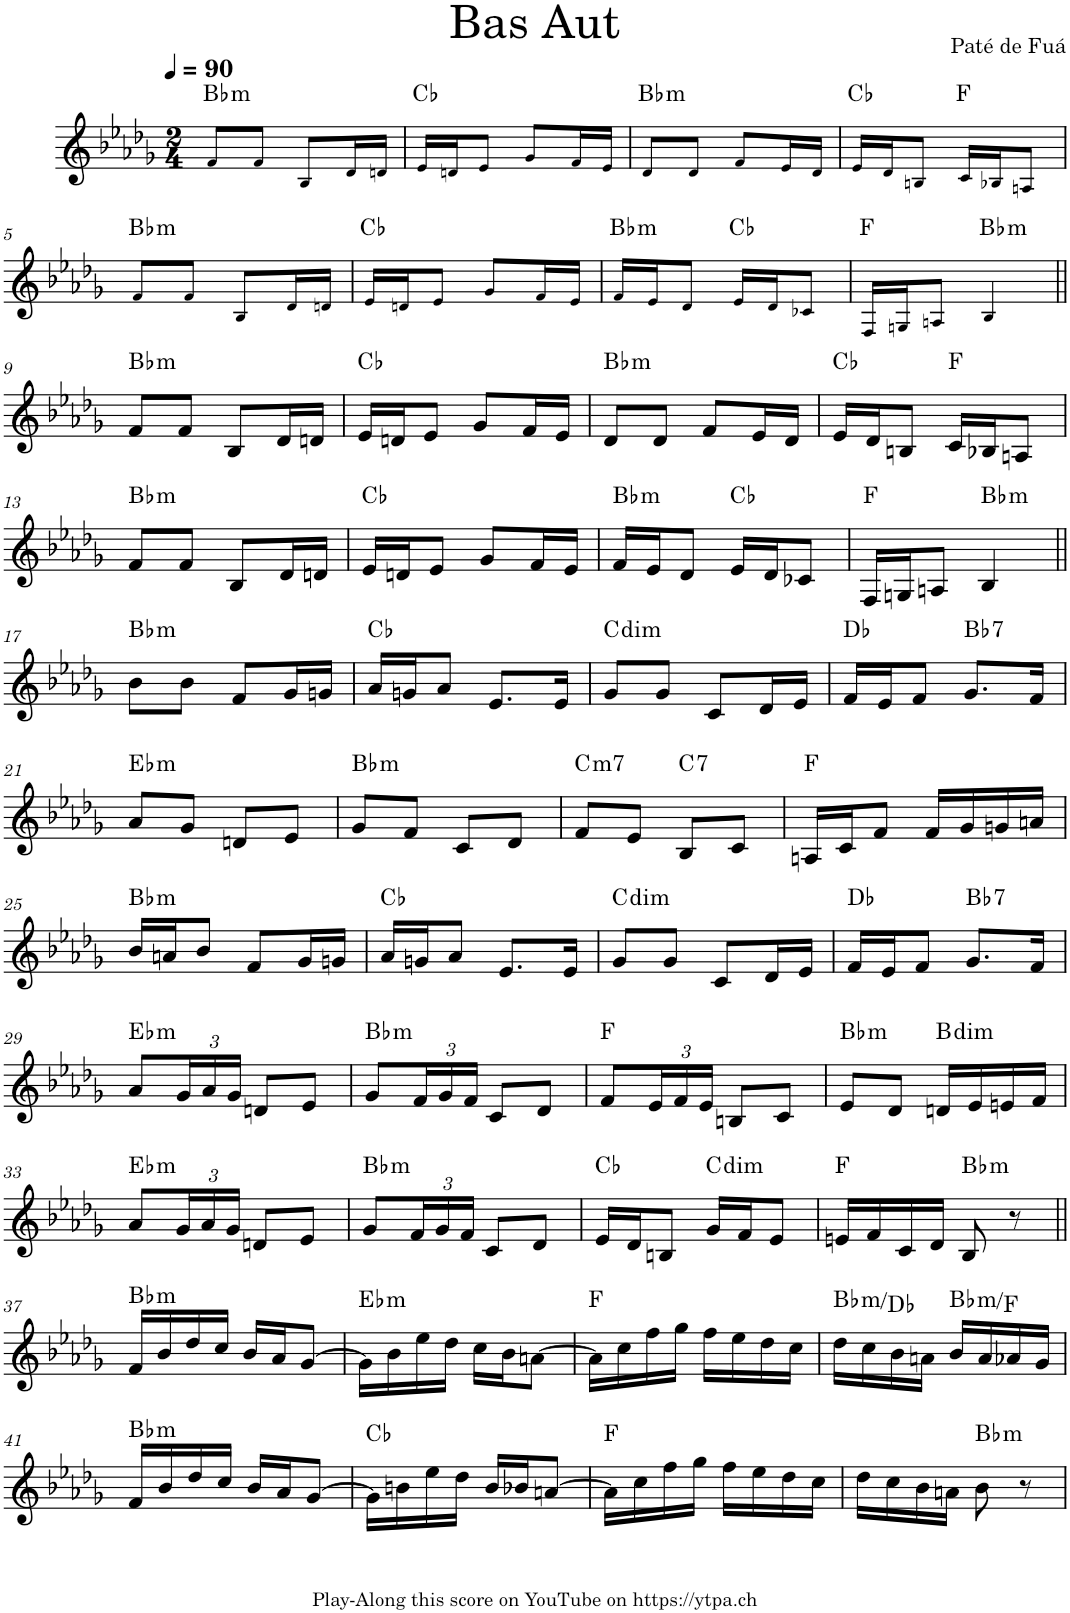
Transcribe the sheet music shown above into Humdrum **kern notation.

**kern	**harte
*part1	*part1
*staff1	*
*I"Piano	*
*I'Pno.	*
*clefG2	*
*k[b-e-a-d-g-]	*
*M2/4	*
*MM90	*
=1	=1
!	!LO:H:kt=m
8f!/L	Bb:min
8f!/J	.
8B-!/L	.
16d-!/L	.
16dn!/JJ	.
=2	=2
16e-!/LL	Cb:maj
16dn!/J	.
8e-!/J	.
8g-!/L	.
16f!/L	.
16e-!/JJ	.
=3	=3
!	!LO:H:kt=m
8d-!/L	Bb:min
8d-!/J	.
8f!/L	.
16e-!/L	.
16d-!/JJ	.
=4	=4
16e-!/LL	Cb:maj
16d-!/J	.
8Bn!/J	.
16c!/LL	F:maj
16B-X!/J	.
8An!/J	.
!!LO:LB:g=z
=5	=5
!	!LO:H:kt=m
8f!/L	Bb:min
8f!/J	.
8B-!/L	.
16d-!/L	.
16dn!/JJ	.
=6	=6
16e-!/LL	Cb:maj
16dn!/J	.
8e-!/J	.
8g-!/L	.
16f!/L	.
16e-!/JJ	.
=7	=7
!	!LO:H:kt=m
16f!/LL	Bb:min
16e-!/J	.
8d-!/J	.
16e-!/LL	Cb:maj
16d-!/J	.
8c-X!/J	.
=8	=8
16F!/LL	F:maj
16Gn!/J	.
8An!/J	.
!	!LO:H:kt=m
4B-!/	Bb:min
!!LO:LB:g=z
=9||	=9||
!	!LO:H:kt=m
8f/L	Bb:min
8f/J	.
8B-/L	.
16d-/L	.
16dn/JJ	.
=10	=10
16e-/LL	Cb:maj
16dn/J	.
8e-/J	.
8g-/L	.
16f/L	.
16e-/JJ	.
=11	=11
!	!LO:H:kt=m
8d-/L	Bb:min
8d-/J	.
8f/L	.
16e-/L	.
16d-/JJ	.
=12	=12
16e-/LL	Cb:maj
16d-/J	.
8Bn/J	.
16c/LL	F:maj
16B-X/J	.
8An/J	.
!!LO:LB:g=z
=13	=13
!	!LO:H:kt=m
8f/L	Bb:min
8f/J	.
8B-/L	.
16d-/L	.
16dn/JJ	.
=14	=14
16e-/LL	Cb:maj
16dn/J	.
8e-/J	.
8g-/L	.
16f/L	.
16e-/JJ	.
=15	=15
!	!LO:H:kt=m
16f/LL	Bb:min
16e-/J	.
8d-/J	.
16e-/LL	Cb:maj
16d-/J	.
8c-X/J	.
=16	=16
16F/LL	F:maj
16Gn/J	.
8An/J	.
!	!LO:H:kt=m
4B-/	Bb:min
!!LO:LB:g=z
=17||	=17||
!	!LO:H:kt=m
8b-\L	Bb:min
8b-\J	.
8f/L	.
16g-/L	.
16gn/JJ	.
=18	=18
16a-/LL	Cb:maj
16gn/J	.
8a-/J	.
8.e-/L	.
16e-/Jk	.
=19	=19
!	!LO:H:kt=dim
8g-/L	C:dim
8g-/J	.
8c/L	.
16d-/L	.
16e-/JJ	.
=20	=20
16f/LL	Db:maj
16e-/J	.
8f/J	.
!	!LO:H:kt=7
8.g-/L	Bb:7
16f/Jk	.
!!LO:LB:g=z
=21	=21
!	!LO:H:kt=m
8a-/L	Eb:min
8g-/J	.
8dn/L	.
8e-/J	.
=22	=22
!	!LO:H:kt=m
8g-/L	Bb:min
8f/J	.
8c/L	.
8d-/J	.
=23	=23
!	!LO:H:kt=m7
8f/L	C:min7
8e-/J	.
!	!LO:H:kt=7
8B-/L	C:7
8c/J	.
=24	=24
16An/LL	F:maj
16c/J	.
8f/J	.
16f/LL	.
16g-/	.
16gn/	.
16an/JJ	.
!!LO:LB:g=z
=25	=25
!	!LO:H:kt=m
16b-/LL	Bb:min
16an/J	.
8b-/J	.
8f/L	.
16g-/L	.
16gn/JJ	.
=26	=26
16a-/LL	Cb:maj
16gn/J	.
8a-/J	.
8.e-/L	.
16e-/Jk	.
=27	=27
!	!LO:H:kt=dim
8g-/L	C:dim
8g-/J	.
8c/L	.
16d-/L	.
16e-/JJ	.
=28	=28
16f/LL	Db:maj
16e-/J	.
8f/J	.
!	!LO:H:kt=7
8.g-/L	Bb:7
16f/Jk	.
!!LO:LB:g=z
=29	=29
!	!LO:H:kt=m
8a-/L	Eb:min
*Xbrackettup	*
24g-/L	.
24a-/	.
24g-/JJ	.
8dn/L	.
8e-/J	.
=30	=30
!	!LO:H:kt=m
8g-/L	Bb:min
24f/L	.
24g-/	.
24f/JJ	.
8c/L	.
8d-/J	.
=31	=31
8f/L	F:maj
24e-/L	.
24f/	.
24e-/JJ	.
8Bn/L	.
8c/J	.
=32	=32
!	!LO:H:kt=m
8e-/L	Bb:min
8d-/J	.
!	!LO:H:kt=dim
16dn/LL	B:dim
16e-/	.
16en/	.
16f/JJ	.
!!LO:LB:g=z
=33	=33
!	!LO:H:kt=m
8a-/L	Eb:min
24g-/L	.
24a-/	.
24g-/JJ	.
8dn/L	.
8e-/J	.
=34	=34
!	!LO:H:kt=m
8g-/L	Bb:min
24f/L	.
24g-/	.
24f/JJ	.
8c/L	.
8d-/J	.
=35	=35
16e-/LL	Cb:maj
16d-/J	.
8Bn/J	.
!	!LO:H:kt=dim
16g-/LL	C:dim
16f/J	.
8e-/J	.
=36	=36
16en/LL	F:maj
16f/	.
16c/	.
16d-/JJ	.
!	!LO:H:kt=m
8B-/	Bb:min
8r	.
!!LO:LB:g=z
=37||	=37||
!	!LO:H:kt=m
16f/LL	Bb:min
16b-/	.
16dd-/	.
16cc/JJ	.
16b-/LL	.
16a-/J	.
[8g-/J	.
=38	=38
!	!LO:H:kt=m
16g-\LL]	Eb:min
16b-\	.
16ee-\	.
16dd-\JJ	.
16cc\LL	.
16b-\J	.
[8an\J	.
=39	=39
16a\LL]	F:maj
16cc\	.
16ff\	.
16gg-\JJ	.
16ff\LL	.
16ee-\	.
16dd-\	.
16cc\JJ	.
=40	=40
!	!LO:H:kt=m
16dd-\LL	Bb:min/b3
16cc\	.
16b-\	.
16an\JJ	.
!	!LO:H:kt=m
16b-/LL	Bb:min/5
16a/	.
16a-X/	.
16g-/JJ	.
!!LO:LB:g=z
=41	=41
!	!LO:H:kt=m
16f/LL	Bb:min
16b-/	.
16dd-/	.
16cc/JJ	.
16b-/LL	.
16a-/J	.
[8g-/J	.
=42	=42
16g-\LL]	Cb:maj
16bn\	.
16ee-\	.
16dd-\JJ	.
16b/LL	.
16b-X/J	.
[8an/J	.
=43	=43
16a\LL]	F:maj
16cc\	.
16ff\	.
16gg-\JJ	.
16ff\LL	.
16ee-\	.
16dd-\	.
16cc\JJ	.
=44	=44
16dd-\LL	.
16cc\	.
16b-\	.
16an\JJ	.
!	!LO:H:kt=m
8b-\	Bb:min
8r	.
=	=
*-	*-
